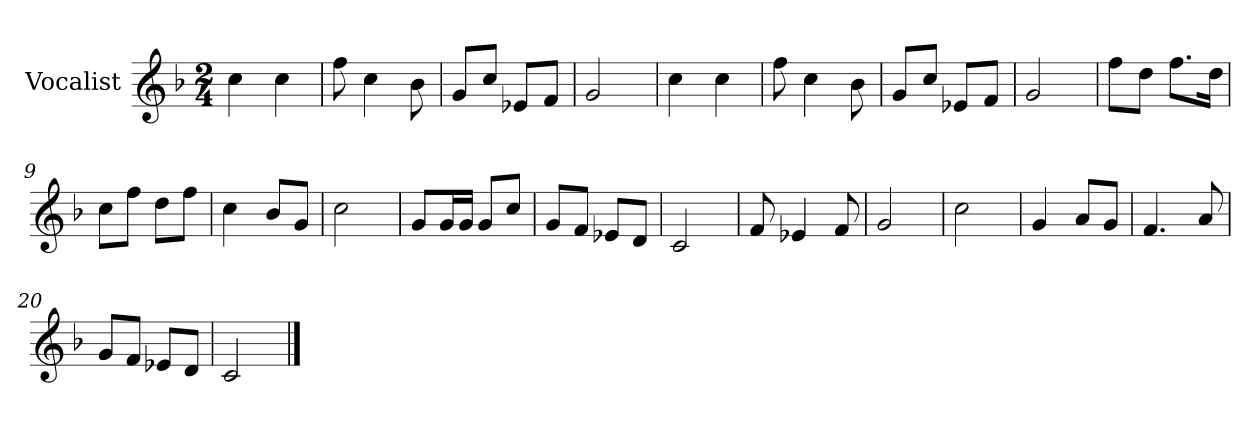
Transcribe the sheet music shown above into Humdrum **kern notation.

**kern
*part1
*staff1
*I"Vocalist
*k[b-]
*F:
*M2/4
=
4cc
4cc
=1
8ff
4cc
8b-
=2
8gL
8ccJ
8e-XL
8fJ
=3
2g
=4
4cc
4cc
=5
8ff
4cc
8b-
=6
8gL
8ccJ
8e-XL
8fJ
=7
2g
=8
8ffL
8ddJ
8.ffL
16ddJk
=9
8ccL
8ffJ
8ddL
8ffJ
=10
4cc
8b-L
8gJ
=11
2cc
=12
8gL
16gL
16gJJ
8gL
8ccJ
=13
8gL
8fJ
8e-XL
8dJ
=14
2c
=15
8f
4e-X
8f
=16
2g
=17
2cc
=18
4g
8aL
8gJ
=19
4.f
8a
=20
8gL
8fJ
8e-XL
8dJ
=21
2c
==
*-
